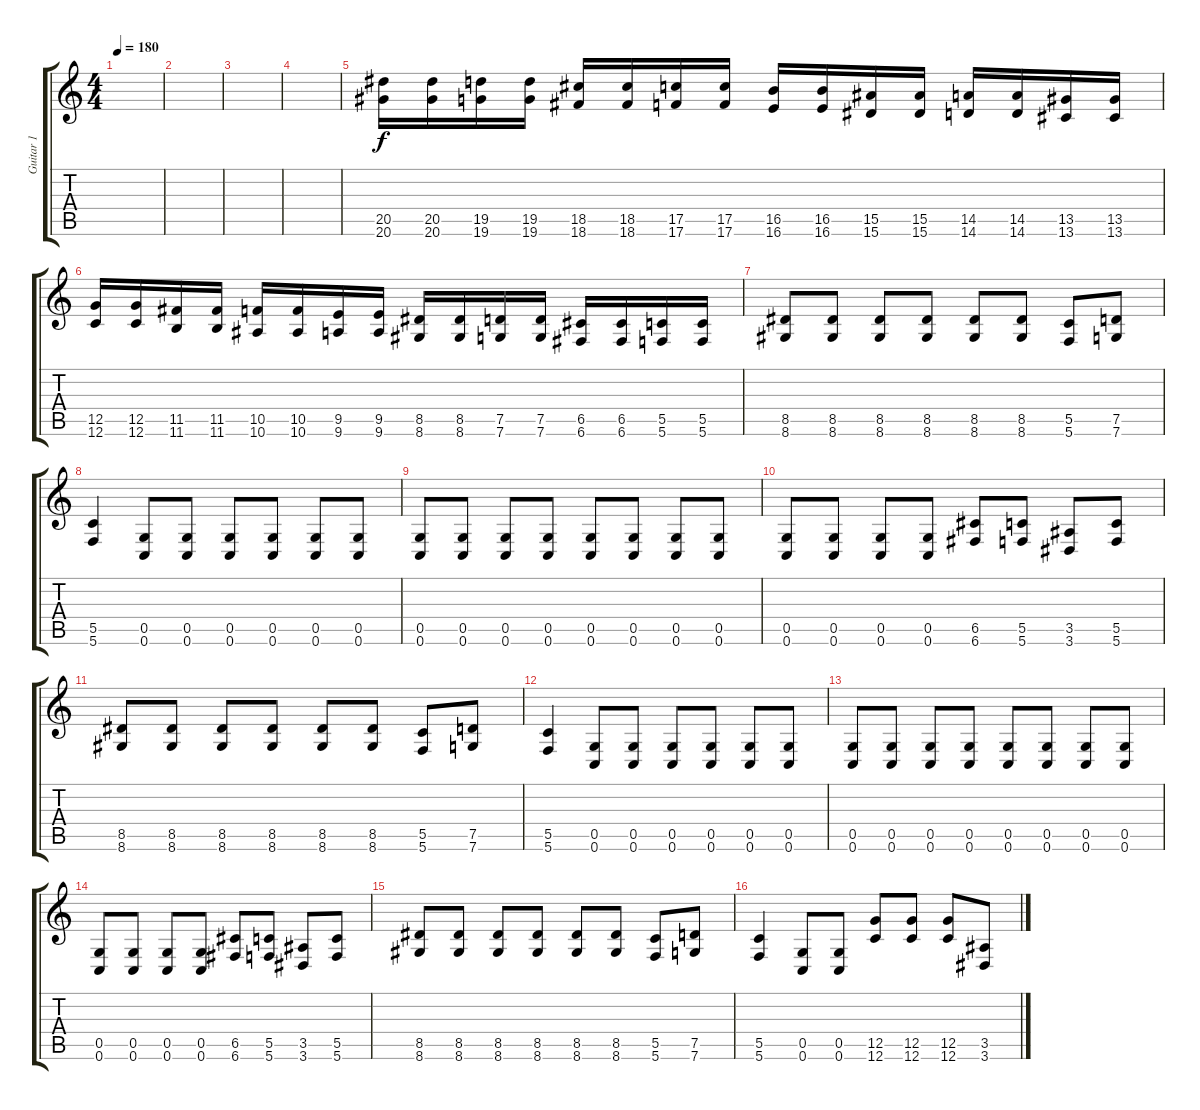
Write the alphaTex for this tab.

\track ("Guitar 1" "Guitar 1") {instrument distortionguitar}
\staff {score tabs}
\tuning (D4 A3 F3 C3 G2 C2) {hide}
\ts (4 4)
\tempo 180
\clef g2
\ks c
|
|
|
|
(20.5 20.6).16{volume 16 instrument guitarfretnoise} (20.5 20.6).16 (19.5 19.6).16 (19.5 19.6).16 (18.5 18.6).16 (18.5 18.6).16 (17.5 17.6).16 (17.5 17.6).16 (16.5 16.6).16 (16.5 16.6).16 (15.5 15.6).16 (15.5 15.6).16 (14.5 14.6).16 (14.5 14.6).16 (13.5 13.6).16 (13.5 13.6).16 |
(12.5 12.6).16 (12.5 12.6).16 (11.5 11.6).16 (11.5 11.6).16 (10.5 10.6).16 (10.5 10.6).16 (9.5 9.6).16 (9.5 9.6).16 (8.5 8.6).16 (8.5 8.6).16 (7.5 7.6).16 (7.5 7.6).16 (6.5 6.6).16 (6.5 6.6).16 (5.5 5.6).16 (5.5 5.6).16 |
(8.5 8.6).8{volume 13 instrument distortionguitar} (8.5 8.6).8 (8.5 8.6).8 (8.5 8.6).8 (8.5 8.6).8 (8.5 8.6).8 (5.5 5.6).8 (7.5 7.6).8 |
(5.5 5.6).4 (0.5 0.6).8 (0.5 0.6).8 (0.5 0.6).8 (0.5 0.6).8 (0.5 0.6).8 (0.5 0.6).8 |
(0.5 0.6).8 (0.5 0.6).8 (0.5 0.6).8 (0.5 0.6).8 (0.5 0.6).8 (0.5 0.6).8 (0.5 0.6).8 (0.5 0.6).8 |
(0.5 0.6).8 (0.5 0.6).8 (0.5 0.6).8 (0.5 0.6).8 (6.5 6.6).8 (5.5 5.6).8 (3.5 3.6).8 (5.5 5.6).8 |
(8.5 8.6).8 (8.5 8.6).8 (8.5 8.6).8 (8.5 8.6).8 (8.5 8.6).8 (8.5 8.6).8 (5.5 5.6).8 (7.5 7.6).8 |
(5.5 5.6).4 (0.5 0.6).8 (0.5 0.6).8 (0.5 0.6).8 (0.5 0.6).8 (0.5 0.6).8 (0.5 0.6).8 |
(0.5 0.6).8 (0.5 0.6).8 (0.5 0.6).8 (0.5 0.6).8 (0.5 0.6).8 (0.5 0.6).8 (0.5 0.6).8 (0.5 0.6).8 |
(0.5 0.6).8 (0.5 0.6).8 (0.5 0.6).8 (0.5 0.6).8 (6.5 6.6).8 (5.5 5.6).8 (3.5 3.6).8 (5.5 5.6).8 |
(8.5 8.6).8 (8.5 8.6).8 (8.5 8.6).8 (8.5 8.6).8 (8.5 8.6).8 (8.5 8.6).8 (5.5 5.6).8 (7.5 7.6).8 |
(5.5 5.6).4 (0.5 0.6).8 (0.5 0.6).8 (12.5 12.6).8 (12.5 12.6).8 (12.5 12.6).8 (3.5 3.6).8
